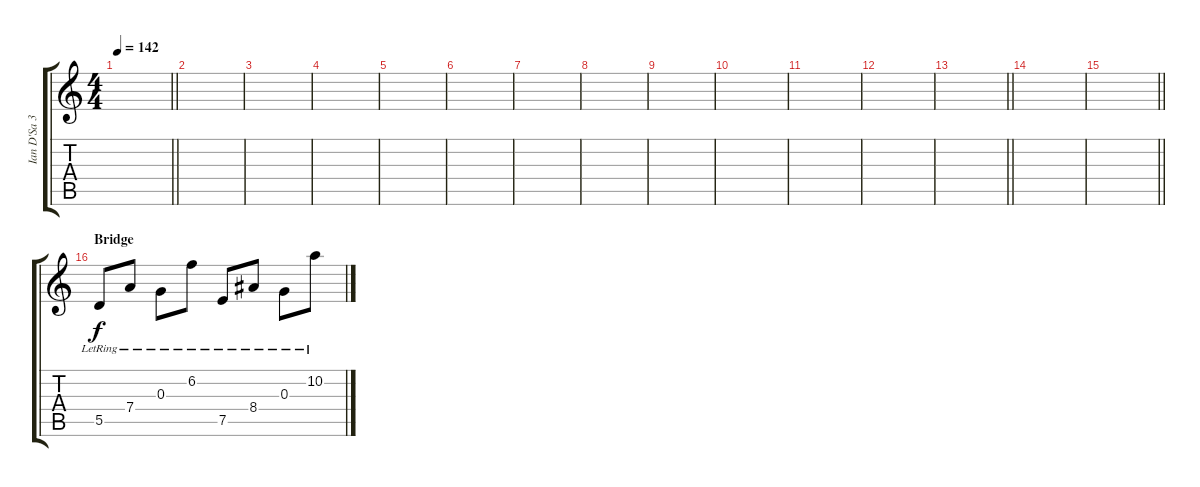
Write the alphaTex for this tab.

\track ("Ian D'Sa 3" "Ian D'Sa 3") {instrument electricguitarclean}
\staff {score tabs}
\tuning (E4 B3 G3 D3 A2 D2) {hide}
\ts (4 4)
\tempo 142
\clef g2
\barLineRight lightlight
\ks c
|
\section ("" "")
|
|
|
|
|
|
|
|
|
|
|
\barLineRight lightlight
|
|
\barLineRight lightlight
|
\section ("" "Bridge")
5.5{lr}.8 7.4{lr}.8 0.3{lr}.8 6.2{lr}.8 7.5{lr}.8 8.4{lr}.8 0.3{lr}.8 10.2{lr}.8
